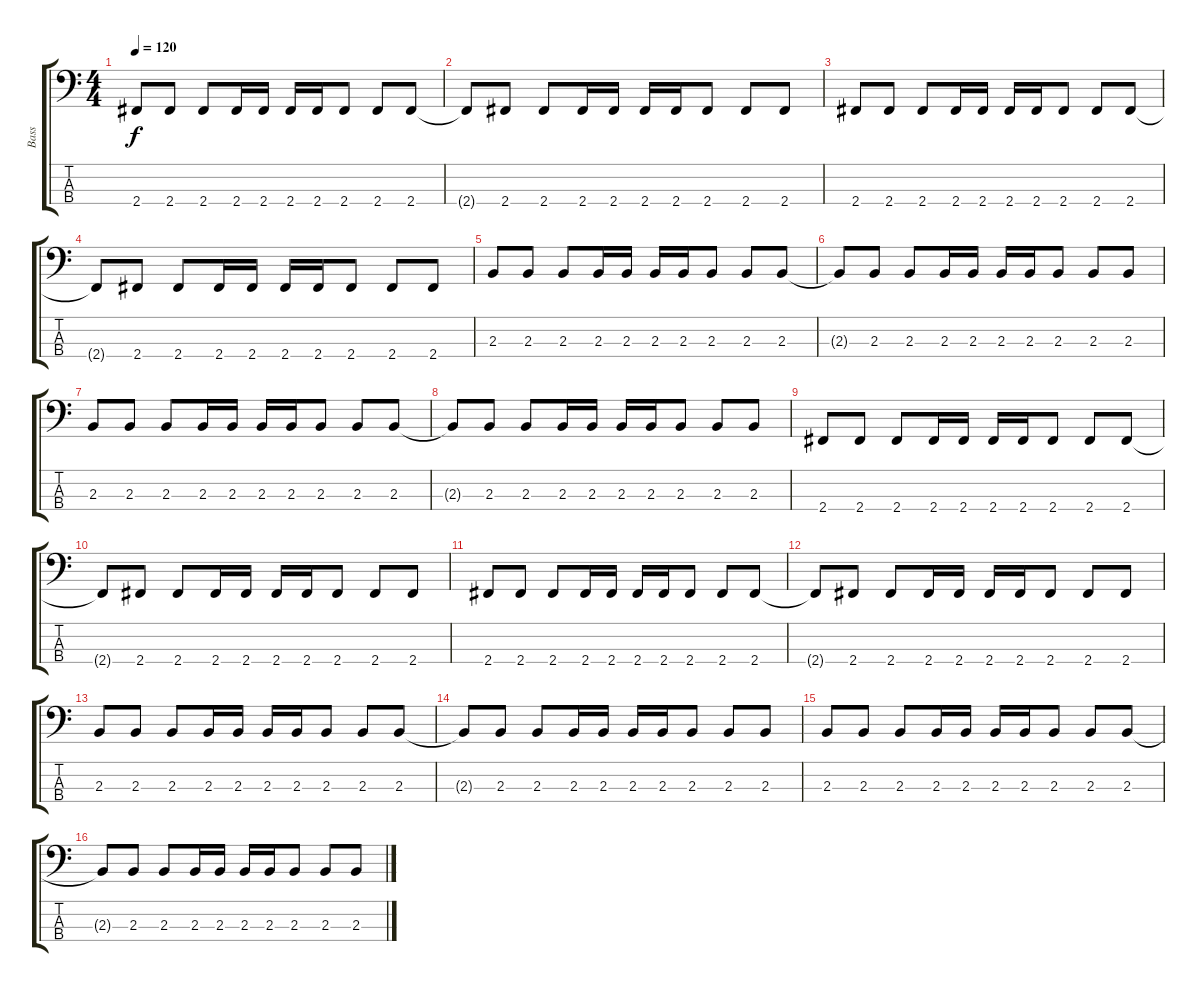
\track ("Bass" "Bass") {instrument electricbassfinger}
\staff {score tabs}
\tuning (G2 D2 A1 E1) {hide}
\ts (4 4)
\tempo 120
\clef f4
\ks c
2.4.8{dy f} 2.4.8 2.4.8 2.4.16 2.4.16 2.4.16 2.4.16 2.4.8 2.4.8 2.4.8 |
2.4{t}.8 2.4.8 2.4.8 2.4.16 2.4.16 2.4.16 2.4.16 2.4.8 2.4.8 2.4.8 |
2.4.8 2.4.8 2.4.8 2.4.16 2.4.16 2.4.16 2.4.16 2.4.8 2.4.8 2.4.8 |
2.4{t}.8 2.4.8 2.4.8 2.4.16 2.4.16 2.4.16 2.4.16 2.4.8 2.4.8 2.4.8 |
2.3.8 2.3.8 2.3.8 2.3.16 2.3.16 2.3.16 2.3.16 2.3.8 2.3.8 2.3.8 |
2.3{t}.8 2.3.8 2.3.8 2.3.16 2.3.16 2.3.16 2.3.16 2.3.8 2.3.8 2.3.8 |
2.3.8 2.3.8 2.3.8 2.3.16 2.3.16 2.3.16 2.3.16 2.3.8 2.3.8 2.3.8 |
2.3{t}.8 2.3.8 2.3.8 2.3.16 2.3.16 2.3.16 2.3.16 2.3.8 2.3.8 2.3.8 |
2.4.8 2.4.8 2.4.8 2.4.16 2.4.16 2.4.16 2.4.16 2.4.8 2.4.8 2.4.8 |
2.4{t}.8 2.4.8 2.4.8 2.4.16 2.4.16 2.4.16 2.4.16 2.4.8 2.4.8 2.4.8 |
2.4.8 2.4.8 2.4.8 2.4.16 2.4.16 2.4.16 2.4.16 2.4.8 2.4.8 2.4.8 |
2.4{t}.8 2.4.8 2.4.8 2.4.16 2.4.16 2.4.16 2.4.16 2.4.8 2.4.8 2.4.8 |
2.3.8 2.3.8 2.3.8 2.3.16 2.3.16 2.3.16 2.3.16 2.3.8 2.3.8 2.3.8 |
2.3{t}.8 2.3.8 2.3.8 2.3.16 2.3.16 2.3.16 2.3.16 2.3.8 2.3.8 2.3.8 |
2.3.8 2.3.8 2.3.8 2.3.16 2.3.16 2.3.16 2.3.16 2.3.8 2.3.8 2.3.8 |
2.3{t}.8 2.3.8 2.3.8 2.3.16 2.3.16 2.3.16 2.3.16 2.3.8 2.3.8 2.3.8
